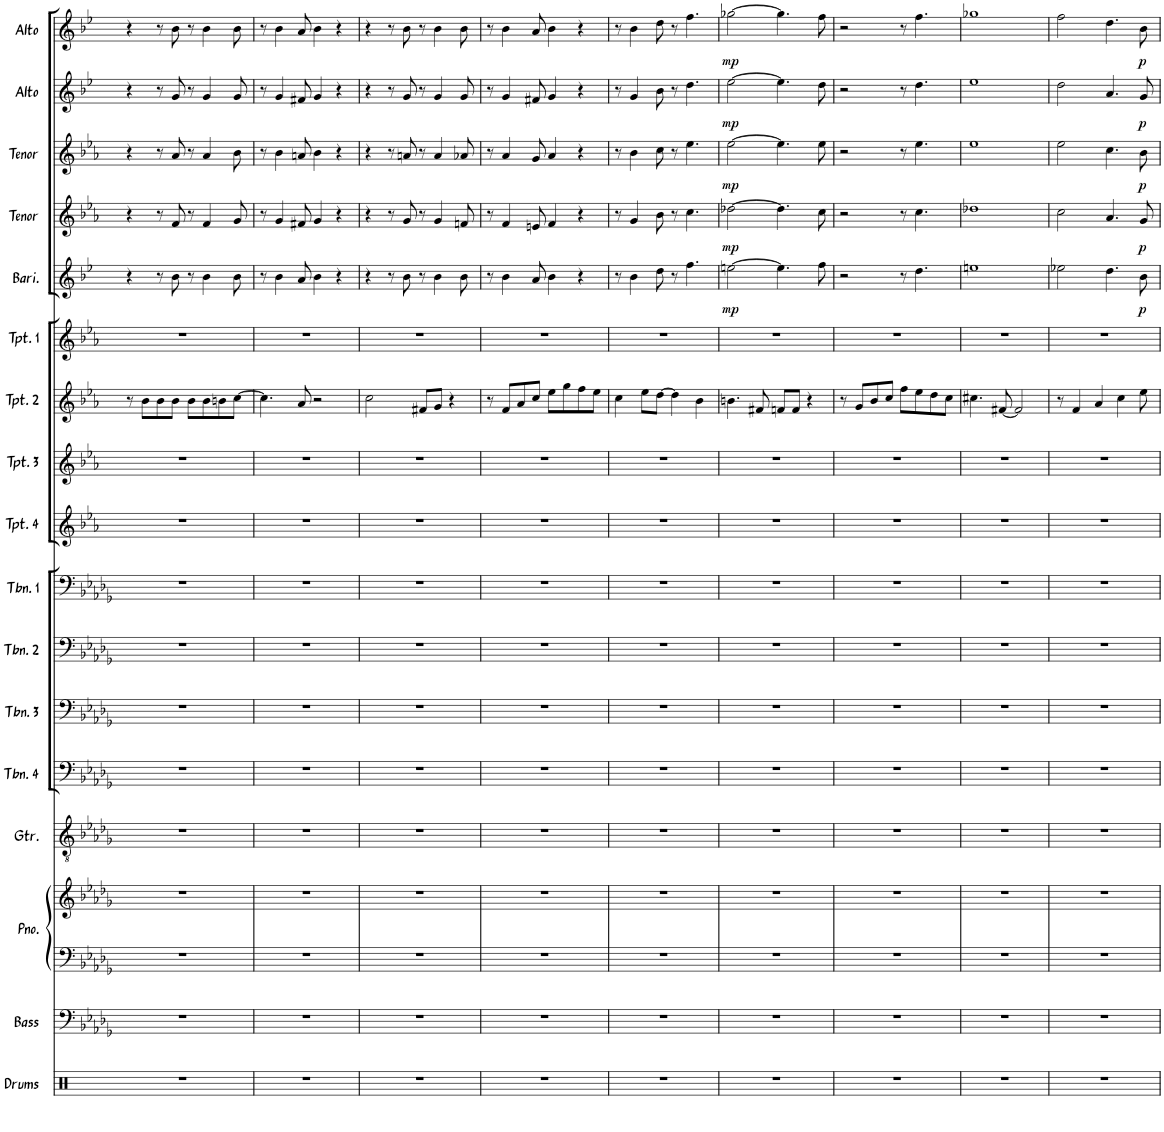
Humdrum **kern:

**kern	**kern	**kern	**kern	**kern	**kern	**kern	**kern	**kern	**kern	**kern	**kern	**kern	**kern	**dynam	**kern	**dynam	**kern	**dynam	**kern	**dynam	**kern	**dynam
*part17	*part16	*part15	*part15	*part14	*part13	*part12	*part11	*part10	*part9	*part8	*part7	*part6	*part5	*part5	*part4	*part4	*part3	*part3	*part2	*part2	*part1	*part1
*staff18	*staff17	*staff16	*staff15	*staff14	*staff13	*staff12	*staff11	*staff10	*staff9	*staff8	*staff7	*staff6	*staff5	*staff5	*staff4	*staff4	*staff3	*staff3	*staff2	*staff2	*staff1	*staff1
*I"Drums	*I"Bass	*I"Piano	*	*I"Guitar	*I"Trombone 4	*I"Trombone 3	*I"Trombone 2	*I"Trombone 1	*I"Trumpet 4	*I"Trumpet 3	*I"Trumpet 2	*I"Trumpet 1	*I"5	*	*I"4	*	*I"3	*	*I"2	*	*I"Reeds 1	*
*I'Drums	*I'Bass	*I'Pno.	*	*I'Gtr.	*I'Tbn. 4	*I'Tbn. 3	*I'Tbn. 2	*I'Tbn. 1	*I'Tpt. 4	*I'Tpt. 3	*I'Tpt. 2	*I'Tpt. 1	*	*	*	*	*	*	*	*	*	*
!!LO:PB:g=z
*clefX	*clefF4	*clefF4	*clefG2	*clefGv2	*clefF4	*clefF4	*clefF4	*clefF4	*clefG2	*clefG2	*clefG2	*clefG2	*clefG2	*	*clefG2	*	*clefG2	*	*clefG2	*	*clefG2	*
*	*Trd7c12	*	*	*	*	*	*	*	*Trd1c2	*Trd1c2	*Trd1c2	*Trd1c2	*Trd12c21	*	*Trd8c14	*	*Trd8c14	*	*Trd5c9	*	*Trd5c9	*
*k[]	*k[b-e-a-d-g-]	*k[b-e-a-d-g-]	*k[b-e-a-d-g-]	*k[b-e-a-d-g-]	*k[b-e-a-d-g-]	*k[b-e-a-d-g-]	*k[b-e-a-d-g-]	*k[b-e-a-d-g-]	*k[b-e-a-]	*k[b-e-a-]	*k[b-e-a-]	*k[b-e-a-]	*k[b-e-]	*	*k[b-e-a-]	*	*k[b-e-a-]	*	*k[b-e-]	*	*k[b-e-]	*
*M2/2	*M2/2	*M2/2	*M2/2	*M2/2	*M2/2	*M2/2	*M2/2	*M2/2	*M2/2	*M2/2	*M2/2	*M2/2	*M2/2	*	*M2/2	*	*M2/2	*	*M2/2	*	*M2/2	*
*met(c|)	*met(c|)	*met(c|)	*met(c|)	*met(c|)	*met(c|)	*met(c|)	*met(c|)	*met(c|)	*met(c|)	*met(c|)	*met(c|)	*met(c|)	*met(c|)	*	*met(c|)	*	*met(c|)	*	*met(c|)	*	*met(c|)	*
=101	=101	=101	=101	=101	=101	=101	=101	=101	=101	=101	=101	=101	=101	=101	=101	=101	=101	=101	=101	=101	=101	=101
1r	1r	1r	1r	1r	1r	1r	1r	1r	1r	1r	8r	1r	4r	.	4r	.	4r	.	4r	.	4r	.
.	.	.	.	.	.	.	.	.	.	.	8b-\L	.	.	.	.	.	.	.	.	.	.	.
.	.	.	.	.	.	.	.	.	.	.	8b-\	.	8r	.	8r	.	8r	.	8r	.	8r	.
.	.	.	.	.	.	.	.	.	.	.	8b-\J	.	8b-\	.	8f/	.	8a-/	.	8g/	.	8b-\	.
.	.	.	.	.	.	.	.	.	.	.	8b-\L	.	8r	.	8r	.	8r	.	8r	.	8r	.
.	.	.	.	.	.	.	.	.	.	.	8b-\	.	4b-\	.	4f/	.	4a-/	.	4g/	.	4b-\	.
.	.	.	.	.	.	.	.	.	.	.	8bn\	.	.	.	.	.	.	.	.	.	.	.
.	.	.	.	.	.	.	.	.	.	.	[8cc\J	.	8b-\	.	8g/	.	8b-\	.	8g/	.	8b-\	.
=102	=102	=102	=102	=102	=102	=102	=102	=102	=102	=102	=102	=102	=102	=102	=102	=102	=102	=102	=102	=102	=102	=102
1r	1r	1r	1r	1r	1r	1r	1r	1r	1r	1r	4.cc\]	1r	8r	.	8r	.	8r	.	8r	.	8r	.
.	.	.	.	.	.	.	.	.	.	.	.	.	4b-\	.	4g/	.	4b-\	.	4g/	.	4b-\	.
.	.	.	.	.	.	.	.	.	.	.	8a-/	.	8a/	.	8f#X/	.	8an/	.	8f#X/	.	8a/	.
.	.	.	.	.	.	.	.	.	.	.	2r	.	4b-\	.	4g/	.	4b-\	.	4g/	.	4b-\	.
.	.	.	.	.	.	.	.	.	.	.	.	.	4r	.	4r	.	4r	.	4r	.	4r	.
=103	=103	=103	=103	=103	=103	=103	=103	=103	=103	=103	=103	=103	=103	=103	=103	=103	=103	=103	=103	=103	=103	=103
1r	1r	1r	1r	1r	1r	1r	1r	1r	1r	1r	2cc\	1r	4r	.	4r	.	4r	.	4r	.	4r	.
.	.	.	.	.	.	.	.	.	.	.	.	.	8r	.	8r	.	8r	.	8r	.	8r	.
.	.	.	.	.	.	.	.	.	.	.	.	.	8b-\	.	8g/	.	8an/	.	8g/	.	8b-\	.
.	.	.	.	.	.	.	.	.	.	.	8f#X/L	.	8r	.	8r	.	8r	.	8r	.	8r	.
.	.	.	.	.	.	.	.	.	.	.	8g/J	.	4b-\	.	4g/	.	4a/	.	4g/	.	4b-\	.
.	.	.	.	.	.	.	.	.	.	.	4r	.	.	.	.	.	.	.	.	.	.	.
.	.	.	.	.	.	.	.	.	.	.	.	.	8b-\	.	8fn/	.	8a-X/	.	8g/	.	8b-\	.
=104	=104	=104	=104	=104	=104	=104	=104	=104	=104	=104	=104	=104	=104	=104	=104	=104	=104	=104	=104	=104	=104	=104
1r	1r	1r	1r	1r	1r	1r	1r	1r	1r	1r	8r	1r	8r	.	8r	.	8r	.	8r	.	8r	.
.	.	.	.	.	.	.	.	.	.	.	8f/L	.	4b-\	.	4f/	.	4a-/	.	4g/	.	4b-\	.
.	.	.	.	.	.	.	.	.	.	.	8a-/	.	.	.	.	.	.	.	.	.	.	.
.	.	.	.	.	.	.	.	.	.	.	8cc/J	.	8a/	.	8en/	.	8g/	.	8f#X/	.	8a/	.
.	.	.	.	.	.	.	.	.	.	.	8ee-\L	.	4b-\	.	4f/	.	4a-/	.	4g/	.	4b-\	.
.	.	.	.	.	.	.	.	.	.	.	8gg\	.	.	.	.	.	.	.	.	.	.	.
.	.	.	.	.	.	.	.	.	.	.	8ff\	.	4r	.	4r	.	4r	.	4r	.	4r	.
.	.	.	.	.	.	.	.	.	.	.	8ee-\J	.	.	.	.	.	.	.	.	.	.	.
=105	=105	=105	=105	=105	=105	=105	=105	=105	=105	=105	=105	=105	=105	=105	=105	=105	=105	=105	=105	=105	=105	=105
1r	1r	1r	1r	1r	1r	1r	1r	1r	1r	1r	4cc\	1r	8r	.	8r	.	8r	.	8r	.	8r	.
.	.	.	.	.	.	.	.	.	.	.	.	.	4b-\	.	4g/	.	4b-\	.	4g/	.	4b-\	.
.	.	.	.	.	.	.	.	.	.	.	8ee-\L	.	.	.	.	.	.	.	.	.	.	.
.	.	.	.	.	.	.	.	.	.	.	[8dd\J	.	8dd\	.	8b-\	.	8cc\	.	8b-\	.	8dd\	.
.	.	.	.	.	.	.	.	.	.	.	4dd\]	.	8r	.	8r	.	8r	.	8r	.	8r	.
.	.	.	.	.	.	.	.	.	.	.	.	.	4.ff\	.	4.cc\	.	4.ee-\	.	4.dd\	.	4.ff\	.
.	.	.	.	.	.	.	.	.	.	.	4b-\	.	.	.	.	.	.	.	.	.	.	.
=106	=106	=106	=106	=106	=106	=106	=106	=106	=106	=106	=106	=106	=106	=106	=106	=106	=106	=106	=106	=106	=106	=106
!	!	!	!	!	!	!	!	!	!	!	!	!	!	!LO:DY:b	!	!LO:DY:b	!	!LO:DY:b	!	!LO:DY:b	!	!LO:DY:b
1r	1r	1r	1r	1r	1r	1r	1r	1r	1r	1r	4.bn\	1r	[2een\	mp	[2dd-X\	mp	[2ee-\	mp	[2ee-\	mp	[2gg-X\	mp
.	.	.	.	.	.	.	.	.	.	.	8f#X/	.	.	.	.	.	.	.	.	.	.	.
.	.	.	.	.	.	.	.	.	.	.	8fn/L	.	4.ee\]	.	4.dd-\]	.	4.ee-\]	.	4.ee-\]	.	4.gg-\]	.
.	.	.	.	.	.	.	.	.	.	.	8f/J	.	.	.	.	.	.	.	.	.	.	.
.	.	.	.	.	.	.	.	.	.	.	4r	.	.	.	.	.	.	.	.	.	.	.
.	.	.	.	.	.	.	.	.	.	.	.	.	8ff\	.	8cc\	.	8ee-\	.	8dd\	.	8ff\	.
=107	=107	=107	=107	=107	=107	=107	=107	=107	=107	=107	=107	=107	=107	=107	=107	=107	=107	=107	=107	=107	=107	=107
1r	1r	1r	1r	1r	1r	1r	1r	1r	1r	1r	8r	1r	2r	.	2r	.	2r	.	2r	.	2r	.
.	.	.	.	.	.	.	.	.	.	.	8g/L	.	.	.	.	.	.	.	.	.	.	.
.	.	.	.	.	.	.	.	.	.	.	8b-/	.	.	.	.	.	.	.	.	.	.	.
.	.	.	.	.	.	.	.	.	.	.	8cc/J	.	.	.	.	.	.	.	.	.	.	.
.	.	.	.	.	.	.	.	.	.	.	8ff\L	.	8r	.	8r	.	8r	.	8r	.	8r	.
.	.	.	.	.	.	.	.	.	.	.	8ee-\	.	4.dd\	.	4.cc\	.	4.ee-\	.	4.dd\	.	4.ff\	.
.	.	.	.	.	.	.	.	.	.	.	8dd\	.	.	.	.	.	.	.	.	.	.	.
.	.	.	.	.	.	.	.	.	.	.	8cc\J	.	.	.	.	.	.	.	.	.	.	.
=108	=108	=108	=108	=108	=108	=108	=108	=108	=108	=108	=108	=108	=108	=108	=108	=108	=108	=108	=108	=108	=108	=108
1r	1r	1r	1r	1r	1r	1r	1r	1r	1r	1r	4.cc#X\	1r	1een	.	1dd-X	.	1ee-	.	1ee-	.	1gg-X	.
.	.	.	.	.	.	.	.	.	.	.	[8f#X/	.	.	.	.	.	.	.	.	.	.	.
.	.	.	.	.	.	.	.	.	.	.	2f#/]	.	.	.	.	.	.	.	.	.	.	.
=109	=109	=109	=109	=109	=109	=109	=109	=109	=109	=109	=109	=109	=109	=109	=109	=109	=109	=109	=109	=109	=109	=109
1r	1r	1r	1r	1r	1r	1r	1r	1r	1r	1r	8r	1r	2ee-X\	.	2cc\	.	2ee-\	.	2dd\	.	2ff\	.
.	.	.	.	.	.	.	.	.	.	.	4f/	.	.	.	.	.	.	.	.	.	.	.
.	.	.	.	.	.	.	.	.	.	.	4a-/	.	.	.	.	.	.	.	.	.	.	.
.	.	.	.	.	.	.	.	.	.	.	.	.	4.dd\	.	4.a-/	.	4.cc\	.	4.a/	.	4.dd\	.
.	.	.	.	.	.	.	.	.	.	.	4cc\	.	.	.	.	.	.	.	.	.	.	.
!	!	!	!	!	!	!	!	!	!	!	!	!	!	!LO:DY:b	!	!LO:DY:b	!	!LO:DY:b	!	!LO:DY:b	!	!LO:DY:b
.	.	.	.	.	.	.	.	.	.	.	8ee-\	.	8b-\	p	8g/	p	8b-\	p	8g/	p	8b-\	p
=	=	=	=	=	=	=	=	=	=	=	=	=	=	=	=	=	=	=	=	=	=	=
*-	*-	*-	*-	*-	*-	*-	*-	*-	*-	*-	*-	*-	*-	*-	*-	*-	*-	*-	*-	*-	*-	*-
